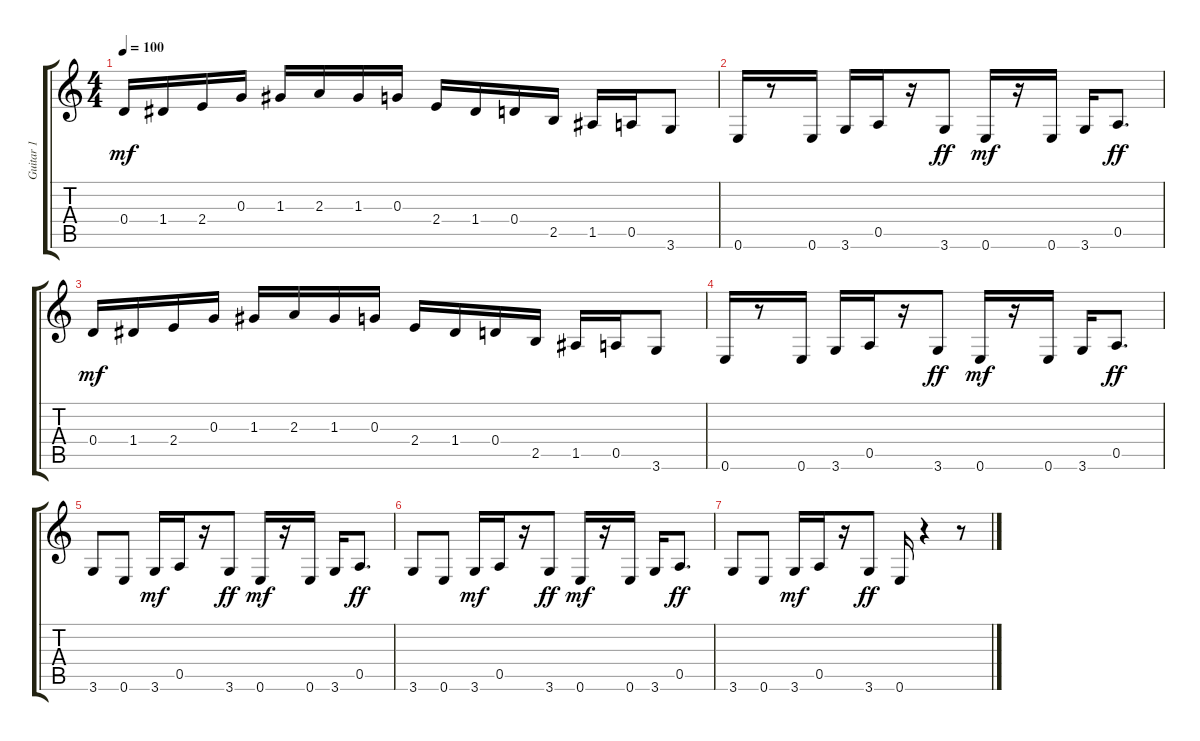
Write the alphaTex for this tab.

\track ("Guitar 1" "Guitar 1") {instrument distortionguitar}
\staff {score tabs}
\tuning (E4 B3 G3 D3 A2 E2) {hide}
\ts (4 4)
\tempo 100
\clef g2
\ks c
0.4.16{dy mf} 1.4.16 2.4.16 0.3.16 1.3.16 2.3.16 1.3.16 0.3.16 2.4.16 1.4.16 0.4.16 2.5.16 1.5.16 0.5.16 3.6.8 |
0.6.16 r.8 0.6.16 3.6.16 0.5.16 r.16 3.6.8{dy ff} 0.6.16{dy mf} r.16 0.6.16 3.6.16 0.5.8{d dy ff} |
0.4.16{dy mf} 1.4.16 2.4.16 0.3.16 1.3.16 2.3.16 1.3.16 0.3.16 2.4.16 1.4.16 0.4.16 2.5.16 1.5.16 0.5.16 3.6.8 |
0.6.16 r.8 0.6.16 3.6.16 0.5.16 r.16 3.6.8{dy ff} 0.6.16{dy mf} r.16 0.6.16 3.6.16 0.5.8{d dy ff} |
3.6.8 0.6.8 3.6.16{dy mf} 0.5.16 r.16 3.6.8{dy ff} 0.6.16{dy mf} r.16 0.6.16 3.6.16 0.5.8{d dy ff} |
3.6.8 0.6.8 3.6.16{dy mf} 0.5.16 r.16 3.6.8{dy ff} 0.6.16{dy mf} r.16 0.6.16 3.6.16 0.5.8{d dy ff} |
3.6.8 0.6.8 3.6.16{dy mf} 0.5.16 r.16 3.6.8{dy ff} 0.6.16 r.4 r.8
